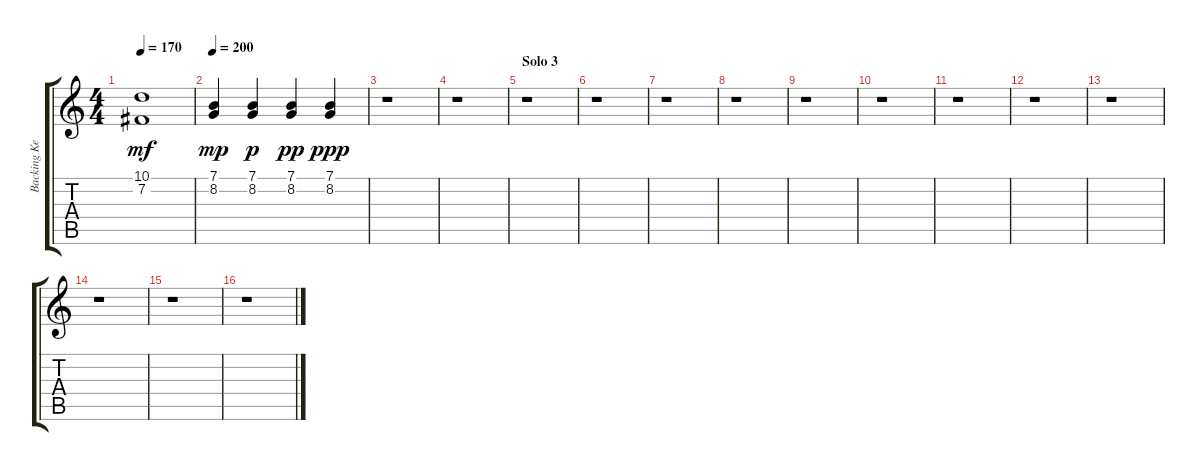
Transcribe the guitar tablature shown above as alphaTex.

\track ("Backing Keyboards" "Backing Ke") {instrument choiraahs}
\staff {score tabs}
\tuning (E4 B3 G3 D3 A2 E2) {hide}
\ts (4 4)
\tempo 170
\clef g2
\ks c
(10.1 7.2).1{dy mf} |
\tempo 200
(7.1 8.2).4{dy mp} (7.1 8.2).4{dy p} (7.1 8.2).4{dy pp} (7.1 8.2).4{dy ppp} |
r.1 |
r.1 |
\section ("" "Solo 3")
r.1 |
r.1 |
r.1 |
r.1 |
r.1 |
r.1 |
r.1 |
r.1 |
r.1 |
r.1 |
r.1 |
r.1
